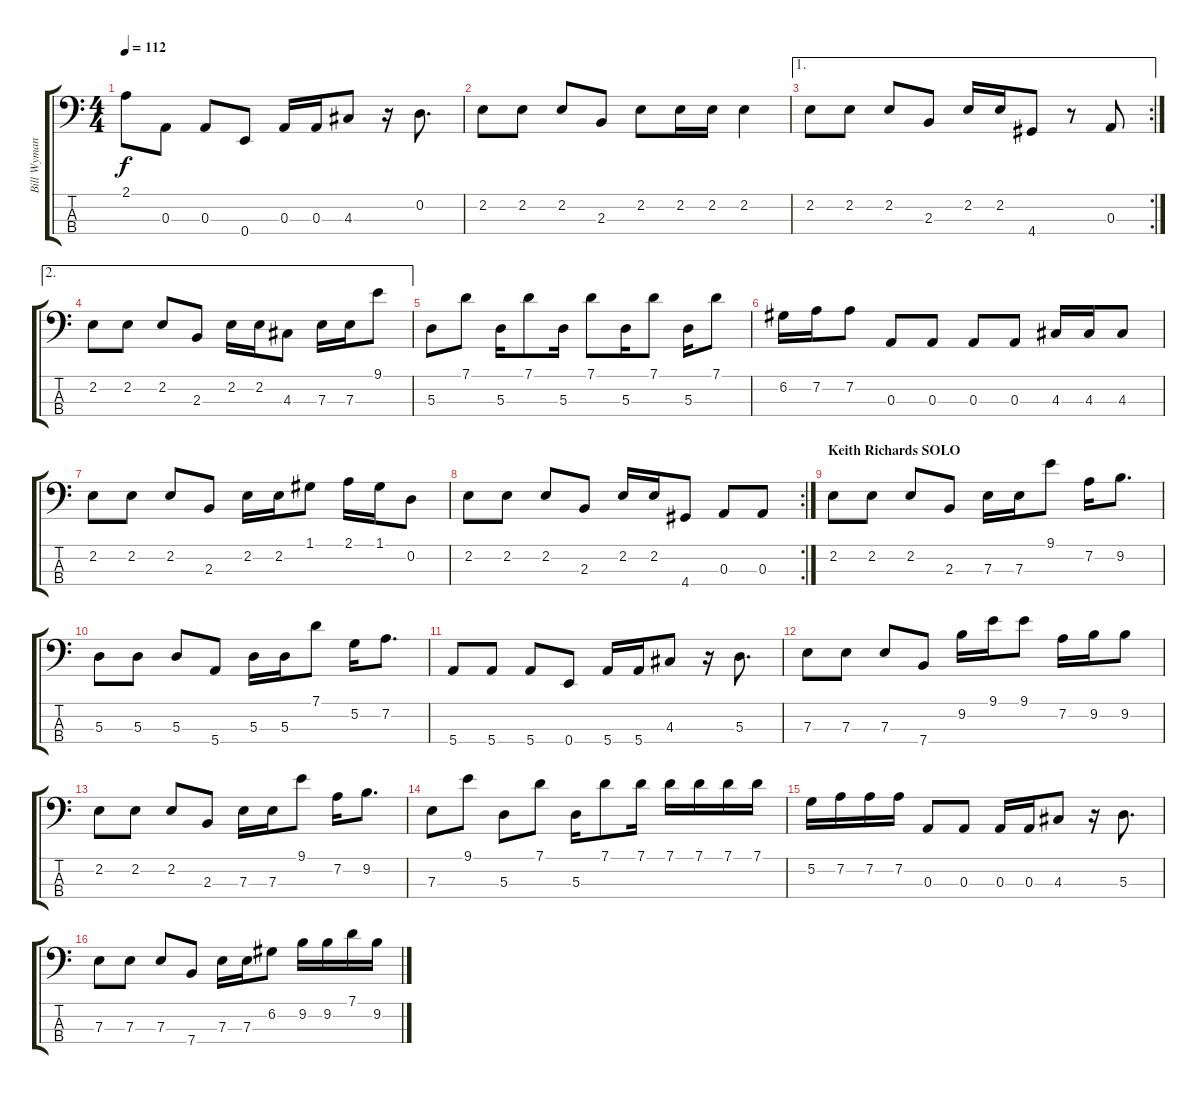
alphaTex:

\track ("Bill Wyman" "Bill Wyman") {instrument electricbassfinger}
\staff {score tabs}
\tuning (G2 D2 A1 E1) {hide}
\ts (4 4)
\tempo 112
\clef f4
\ks c
2.1.8{dy f} 0.3.8 0.3.8 0.4.8 0.3.16 0.3.16 4.3.8 r.16 0.2.8{d} |
2.2.8 2.2.8 2.2.8 2.3.8 2.2.8 2.2.16 2.2.16 2.2.4 |
\ae 1
\rc 2
2.2.8 2.2.8 2.2.8 2.3.8 2.2.16 2.2.16 4.4.8 r.8 0.3.8 |
\ae 2
2.2.8 2.2.8 2.2.8 2.3.8 2.2.16 2.2.16 4.3.8 7.3.16 7.3.16 9.1.8 |
5.3.8 7.1.8 5.3.16 7.1.8 5.3.16 7.1.8 5.3.16 7.1.8 5.3.16 7.1.8 |
6.2.16 7.2.16 7.2.8 0.3.8 0.3.8 0.3.8 0.3.8 4.3.16 4.3.16 4.3.8 |
2.2.8 2.2.8 2.2.8 2.3.8 2.2.16 2.2.16 1.1.8 2.1.16 1.1.16 0.2.8 |
\rc 2
2.2.8 2.2.8 2.2.8 2.3.8 2.2.16 2.2.16 4.4.8 0.3.8 0.3.8 |
\section ("" "Keith Richards SOLO")
2.2.8 2.2.8 2.2.8 2.3.8 7.3.16 7.3.16 9.1.8 7.2.16 9.2.8{d} |
5.3.8 5.3.8 5.3.8 5.4.8 5.3.16 5.3.16 7.1.8 5.2.16 7.2.8{d} |
5.4.8 5.4.8 5.4.8 0.4.8 5.4.16 5.4.16 4.3.8 r.16 5.3.8{d} |
7.3.8 7.3.8 7.3.8 7.4.8 9.2.16 9.1.16 9.1.8 7.2.16 9.2.16 9.2.8 |
2.2.8 2.2.8 2.2.8 2.3.8 7.3.16 7.3.16 9.1.8 7.2.16 9.2.8{d} |
7.3.8 9.1.8 5.3.8 7.1.8 5.3.16 7.1.8 7.1.16 7.1.16 7.1.16 7.1.16 7.1.16 |
5.2.16 7.2.16 7.2.16 7.2.16 0.3.8 0.3.8 0.3.16 0.3.16 4.3.8 r.16 5.3.8{d} |
7.3.8 7.3.8 7.3.8 7.4.8 7.3.16 7.3.16 6.2.8 9.2.16 9.2.16 7.1.16 9.2.16
